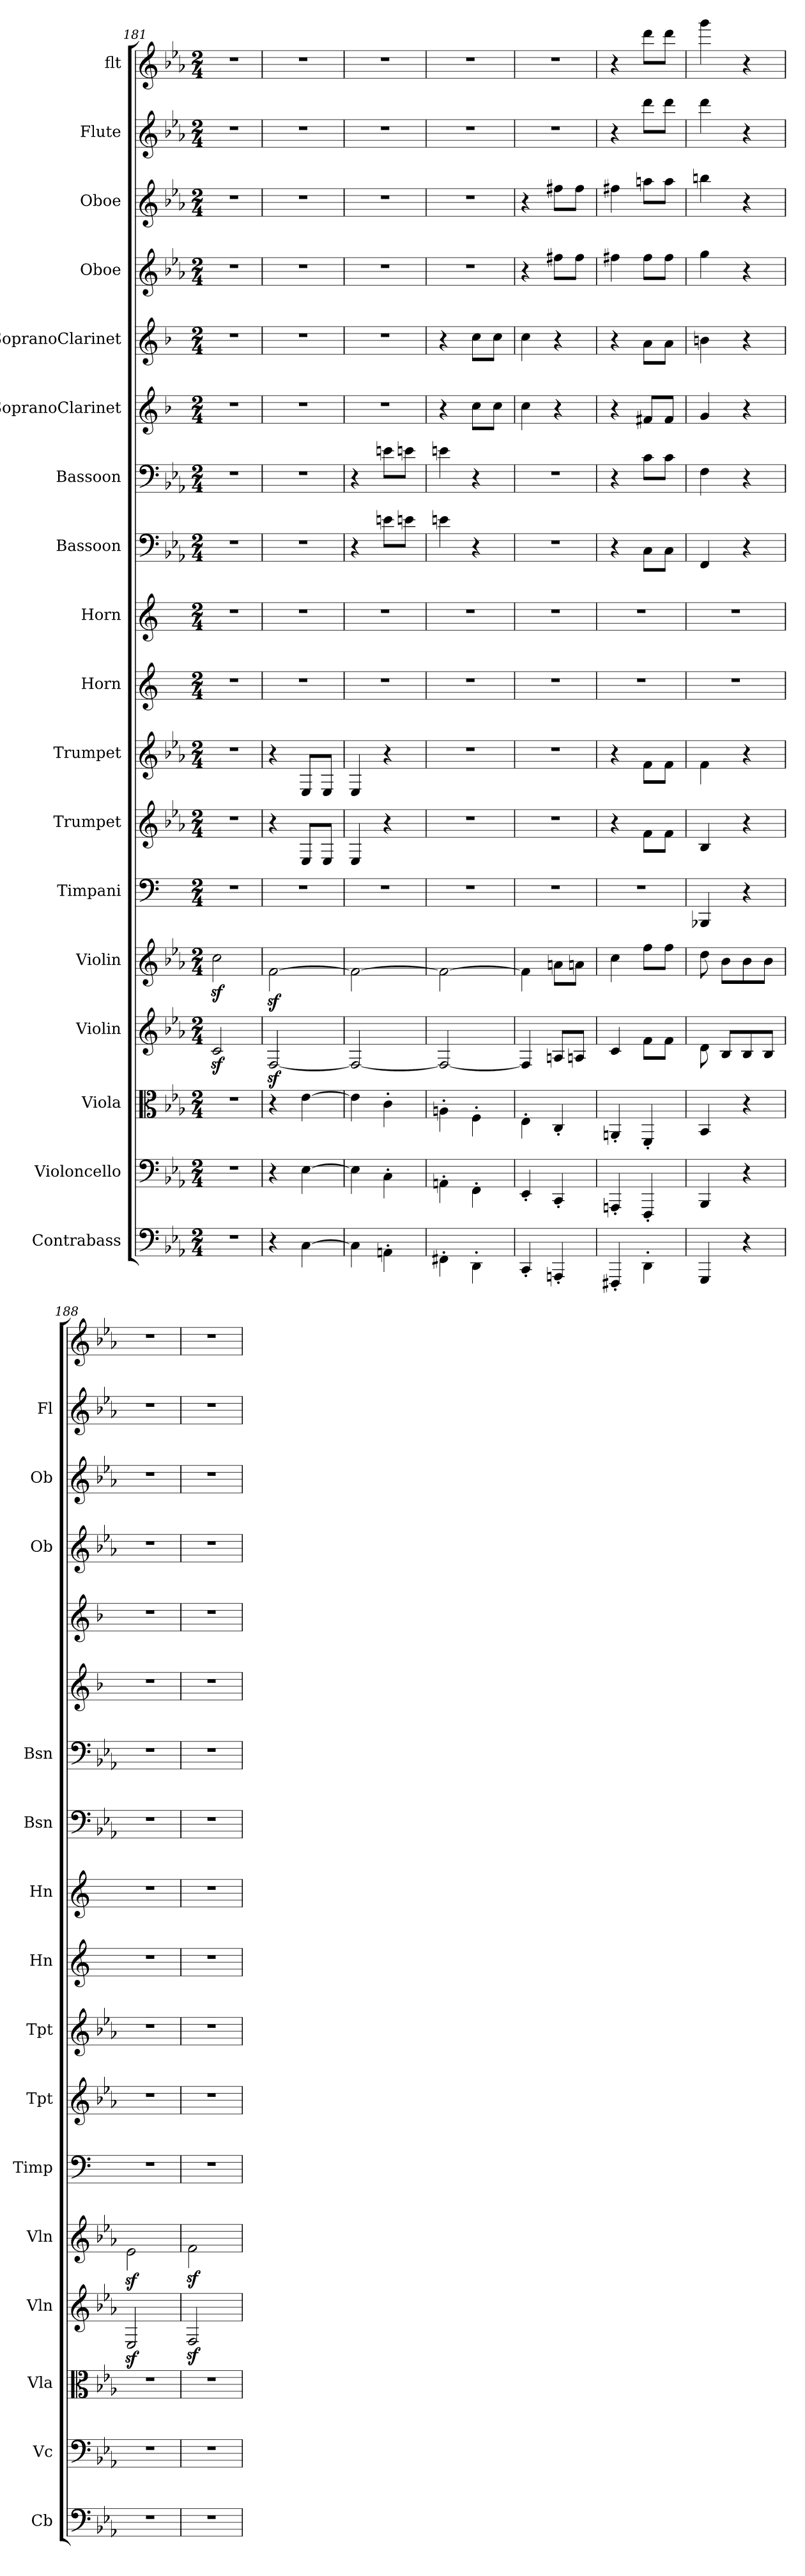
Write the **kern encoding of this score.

**kern	**kern	**kern	**kern	**kern	**kern	**kern	**kern	**kern	**kern	**kern	**kern	**kern	**kern	**kern	**kern	**kern	**kern
*part18	*part17	*part16	*part15	*part14	*part13	*part12	*part11	*part10	*part9	*part8	*part7	*part6	*part5	*part4	*part3	*part2	*part1
*staff18	*staff17	*staff16	*staff15	*staff14	*staff13	*staff12	*staff11	*staff10	*staff9	*staff8	*staff7	*staff6	*staff5	*staff4	*staff3	*staff2	*staff1
*I"Contrabass	*I"Violoncello	*I"Viola	*I"Violin	*I"Violin	*I"Timpani	*I"Trumpet	*I"Trumpet	*I"Horn	*I"Horn	*I"Bassoon	*I"Bassoon	*I"SopranoClarinet	*I"SopranoClarinet	*I"Oboe	*I"Oboe	*I"Flute	*I"flt
*I'Cb	*I'Vc	*I'Vla	*I'Vln	*I'Vln	*I'Timp	*I'Tpt	*I'Tpt	*I'Hn	*I'Hn	*I'Bsn	*I'Bsn	*	*	*I'Ob	*I'Ob	*I'Fl	*
*clefF4	*clefF4	*clefC3	*clefG2	*clefG2	*clefF4	*clefG2	*clefG2	*clefG2	*clefG2	*clefF4	*clefF4	*clefG2	*clefG2	*clefG2	*clefG2	*clefG2	*clefG2
*k[b-e-a-]	*k[b-e-a-]	*k[b-e-a-]	*k[b-e-a-]	*k[b-e-a-]	*k[]	*k[b-e-a-]	*k[b-e-a-]	*k[]	*k[]	*k[b-e-a-]	*k[b-e-a-]	*k[b-]	*k[b-]	*k[b-e-a-]	*k[b-e-a-]	*k[b-e-a-]	*k[b-e-a-]
*c:	*c:	*c:	*c:	*c:	*	*c:	*c:	*	*	*c:	*c:	*	*	*c:	*c:	*c:	*c:
*M2/4	*M2/4	*M2/4	*M2/4	*M2/4	*M2/4	*M2/4	*M2/4	*M2/4	*M2/4	*M2/4	*M2/4	*M2/4	*M2/4	*M2/4	*M2/4	*M2/4	*M2/4
=181	=181	=181	=181	=181	=181	=181	=181	=181	=181	=181	=181	=181	=181	=181	=181	=181	=181
2r	2r	2r	2cz/	2ccz\	2r	2r	2r	2r	2r	2r	2r	2r	2r	2r	2r	2r	2r
=182	=182	=182	=182	=182	=182	=182	=182	=182	=182	=182	=182	=182	=182	=182	=182	=182	=182
4r	4r	4r	[2Fz/	[2fz\	2r	4r	4r	2r	2r	2r	2r	2r	2r	2r	2r	2r	2r
[4C\	[4E-\	[4e-\	.	.	.	8E-/L	8E-/L	.	.	.	.	.	.	.	.	.	.
.	.	.	.	.	.	8E-/J	8E-/J	.	.	.	.	.	.	.	.	.	.
=183	=183	=183	=183	=183	=183	=183	=183	=183	=183	=183	=183	=183	=183	=183	=183	=183	=183
4C\]	4E-\]	4e-\]	2F/_	2f\_	2r	4E-/	4E-/	2r	2r	4r	4r	2r	2r	2r	2r	2r	2r
4AAn'\	4C'\	4c'\	.	.	.	4r	4r	.	.	8en\L	8en\L	.	.	.	.	.	.
.	.	.	.	.	.	.	.	.	.	8en\J	8en\J	.	.	.	.	.	.
=184	=184	=184	=184	=184	=184	=184	=184	=184	=184	=184	=184	=184	=184	=184	=184	=184	=184
4FF#X'\	4AAn'\	4An'\	2F/_	2f\_	2r	2r	2r	2r	2r	4en\	4en\	4r	4r	2r	2r	2r	2r
4DD'\	4FF'\	4F'\	.	.	.	.	.	.	.	4r	4r	8cc\L	8cc\L	.	.	.	.
.	.	.	.	.	.	.	.	.	.	.	.	8cc\J	8cc\J	.	.	.	.
=185	=185	=185	=185	=185	=185	=185	=185	=185	=185	=185	=185	=185	=185	=185	=185	=185	=185
4CC'/	4EE-'/	4E-'\	4F/]	4f\]	2r	2r	2r	2r	2r	2r	2r	4cc\	4cc\	4r	4r	2r	2r
4AAAn'/	4CC'/	4C'/	8An/L	8an\L	.	.	.	.	.	.	.	4r	4r	8ff#X\L	8ff#X\L	.	.
.	.	.	8An/J	8an\J	.	.	.	.	.	.	.	.	.	8ff#\J	8ff#\J	.	.
=186	=186	=186	=186	=186	=186	=186	=186	=186	=186	=186	=186	=186	=186	=186	=186	=186	=186
4FFF#X'/	4AAAn'/	4AAn'/	4c/	4cc\	2r	4r	4r	2r	2r	4r	4r	4r	4r	4ff#X\	4ff#X\	4r	4r
4DD'\	4FFF'/	4FF'/	8f\L	8ff\L	.	8f\L	8f\L	.	.	8C\L	8c\L	8f#X/L	8a\L	8ff#\L	8aan\L	8ddd\L	8ddd\L
.	.	.	8f\J	8ff\J	.	8f\J	8f\J	.	.	8C\J	8c\J	8f#/J	8a\J	8ff#\J	8aa\J	8ddd\J	8ddd\J
=187	=187	=187	=187	=187	=187	=187	=187	=187	=187	=187	=187	=187	=187	=187	=187	=187	=187
4GGG/	4BBB-/	4BB-/	8d\	8dd\	4BBB-X/	4B-/	4f\	2r	2r	4FF/	4F\	4g/	4bn\	4gg\	4bbn\	4ddd\	4ggg\
.	.	.	8B-/L	8b-\L	.	.	.	.	.	.	.	.	.	.	.	.	.
4r	4r	4r	8B-/	8b-\	4r	4r	4r	.	.	4r	4r	4r	4r	4r	4r	4r	4r
.	.	.	8B-/J	8b-\J	.	.	.	.	.	.	.	.	.	.	.	.	.
=188	=188	=188	=188	=188	=188	=188	=188	=188	=188	=188	=188	=188	=188	=188	=188	=188	=188
2r	2r	2r	2E-z/	2e-z\	2r	2r	2r	2r	2r	2r	2r	2r	2r	2r	2r	2r	2r
=189	=189	=189	=189	=189	=189	=189	=189	=189	=189	=189	=189	=189	=189	=189	=189	=189	=189
2r	2r	2r	2Fz/	2fz\	2r	2r	2r	2r	2r	2r	2r	2r	2r	2r	2r	2r	2r
=	=	=	=	=	=	=	=	=	=	=	=	=	=	=	=	=	=
*-	*-	*-	*-	*-	*-	*-	*-	*-	*-	*-	*-	*-	*-	*-	*-	*-	*-
